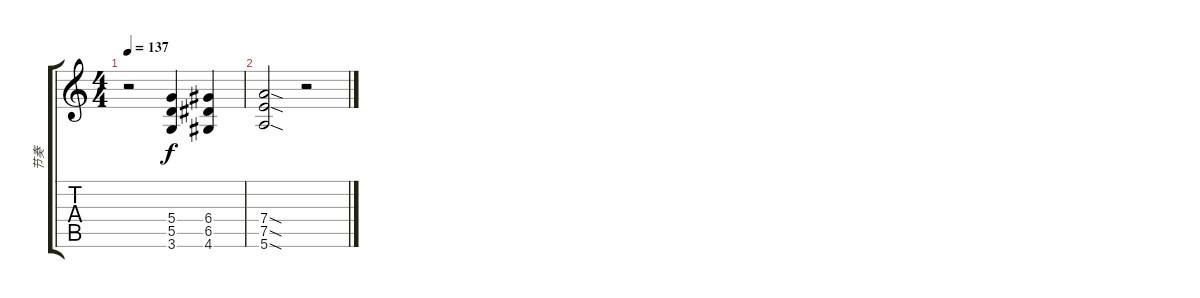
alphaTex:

\track ("节奏" "节奏") {instrument distortionguitar}
\staff {score tabs}
\tuning (E4 B3 G3 D3 A2 E2) {hide}
\ts (4 4)
\tempo 137
\clef g2
\ks c
r.2{dy f} (5.4 5.5 3.6).4 (6.4 6.5 4.6).4 |
(7.4{sod} 7.5{sod} 5.6{sod}).2 r.2
